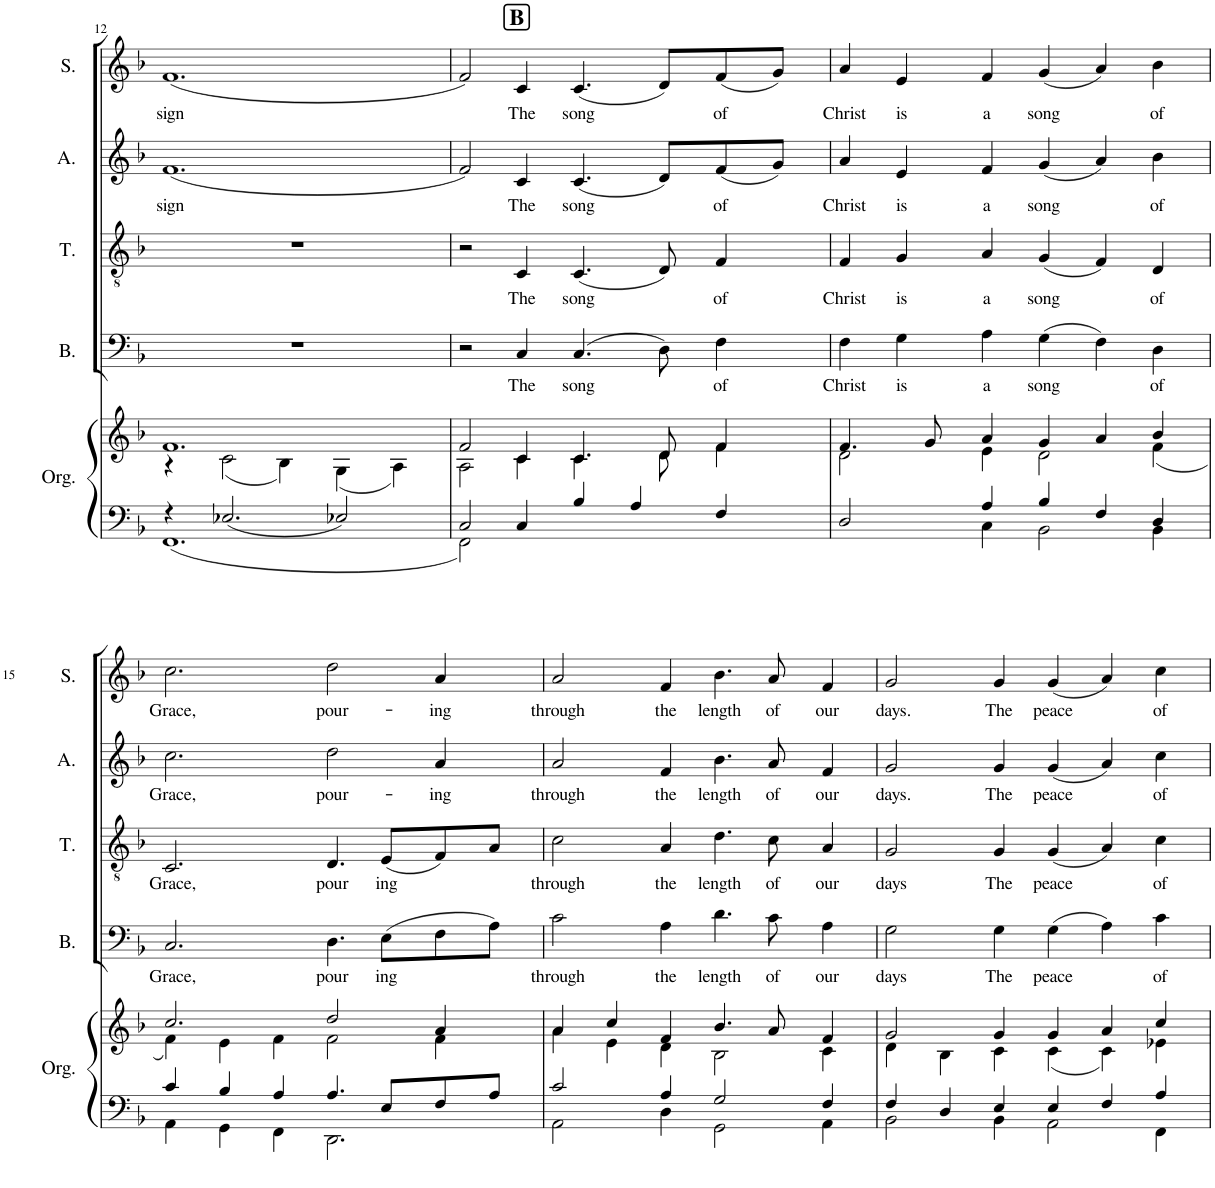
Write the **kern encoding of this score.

**kern	**kern	**kern	**text	**kern	**text	**kern	**text	**kern	**text
*part5	*part5	*part4	*part4	*part3	*part3	*part2	*part2	*part1	*part1
*staff6	*staff5	*staff4	*staff4	*staff3	*staff3	*staff2	*staff2	*staff1	*staff1
*I"Organ	*	*I"Bass	*	*I"Tenor	*	*I"Alto	*	*I"Soprano	*
*I'Org.	*	*I'B.	*	*I'T.	*	*I'A.	*	*I'S.	*
!!LO:PB:g=z
*clefF4	*clefG2	*clefF4	*	*clefGv2	*	*clefG2	*	*clefG2	*
*k[b-]	*k[b-]	*k[b-]	*	*k[b-]	*	*k[b-]	*	*k[b-]	*
*M3/2	*M3/2	*M3/2	*	*M3/2	*	*M3/2	*	*M3/2	*
=12	=12	=12	=12	=12	=12	=12	=12	=12	=12
*^	*^	*	*	*	*	*	*	*	*
*	*^	*	*	*	*	*	*	*	*	*	*
!	!	!	!	!	!	!	!	!	!	!LO:LY:b	!	!LO:LY:b
1.ryy	4r	1.FF	1.f	4r	1.r	.	1.r	.	(1.f	sign	(1.f	sign
.	2.E-X/	.	.	(2c\	.	.	.	.	.	.	.	.
.	.	.	.	4B-\)	.	.	.	.	.	.	.	.
.	2E-X/	.	.	(4G\	.	.	.	.	.	.	.	.
.	.	.	.	4A\)	.	.	.	.	.	.	.	.
!!LO:REH:place=s1:a:B:cj:fs=14:t=B:qo=2
=13	=13	=13	=13	=13	=13	=13	=13	=13	=13	=13	=13	=13
1.ryy	2C/	2FF\	2f/	2A\	2r	.	2r	.	2f/)	.	2f/)	.
!	!	!	!	!	!	!LO:LY:b	!	!LO:LY:b	!	!LO:LY:b	!	!LO:LY:b
.	4C/	1ryy	4c/	4c\	4C/	The	4C/	The	4c/	The	4c/	The
!	!	!	!	!	!	!LO:LY:b	!	!LO:LY:b	!	!LO:LY:b	!	!LO:LY:b
.	4B-/	.	4.c/	4.c\	(4.C/	song	(4.C/	song	(4.c/	song	(4.c/	song
.	4A/	.	.	.	.	.	.	.	.	.	.	.
.	.	.	8d/	8d\	8D\)	.	8D/)	.	8d/L)	.	8d/L)	.
!	!	!	!	!	!	!LO:LY:b	!	!LO:LY:b	!	!LO:LY:b	!	!LO:LY:b
.	4F/	.	4f/	4f\	4F\	of	4F/	of	(8f/	of	(8f/	of
.	.	.	.	.	.	.	.	.	8g/J)	.	8g/J)	.
=14	=14	=14	=14	=14	=14	=14	=14	=14	=14	=14	=14	=14
!	!	!	!	!	!	!LO:LY:b	!	!LO:LY:b	!	!LO:LY:b	!	!LO:LY:b
1.ryy	2D/	2ryy	4.f/	2d\	4F\	Christ	4F/	Christ	4a/	Christ	4a/	Christ
!	!	!	!	!	!	!LO:LY:b	!	!LO:LY:b	!	!LO:LY:b	!	!LO:LY:b
.	.	.	.	.	4G\	is	4G/	is	4e/	is	4e/	is
.	.	.	8g/	.	.	.	.	.	.	.	.	.
!	!	!	!	!	!	!LO:LY:b	!	!LO:LY:b	!	!LO:LY:b	!	!LO:LY:b
.	4A/	4C\	4a/	4e\	4A\	a	4A/	a	4f/	a	4f/	a
!	!	!	!	!	!	!LO:LY:b	!	!LO:LY:b	!	!LO:LY:b	!	!LO:LY:b
.	4B-/	2BB-\	4g/	2d\	(4G\	song	(4G/	song	(4g/	song	(4g/	song
.	4F/	.	4a/	.	4F\)	.	4F/)	.	4a/)	.	4a/)	.
!	!	!	!	!	!	!LO:LY:b	!	!LO:LY:b	!	!LO:LY:b	!	!LO:LY:b
.	4D/	4BB-\	4b-/	(4f\	4D\	of	4D/	of	4b-\	of	4b-\	of
!!LO:LB:g=z
=15	=15	=15	=15	=15	=15	=15	=15	=15	=15	=15	=15	=15
!	!	!	!	!	!	!LO:LY:b	!	!LO:LY:b	!	!LO:LY:b	!	!LO:LY:b
1.ryy	4c/	4AA\	2.cc/	4f\)	2.C/	Grace,	2.C/	Grace,	2.cc\	Grace,	2.cc\	Grace,
.	4B-/	4GG\	.	4e\	.	.	.	.	.	.	.	.
.	4A/	4FF\	.	4f\	.	.	.	.	.	.	.	.
!	!	!	!	!	!	!LO:LY:b	!	!LO:LY:b	!	!LO:LY:b	!	!LO:LY:b
.	4.A/	2.DD\	2dd/	2f\	4.D\	pour	4.D/	pour	2dd\	pour-	2dd\	pour-
!	!	!	!	!	!	!LO:LY:b	!	!LO:LY:b	!	!	!	!
.	8E/L	.	.	.	(8E\L	ing	(8E/L	ing	.	.	.	.
!	!	!	!	!	!	!	!	!	!	!LO:LY:b	!	!LO:LY:b
.	8F/	.	4a/	4f\	8F\	.	8F/)	.	4a/	-ing	4a/	-ing
.	8A/J	.	.	.	8A\J)	.	8A/J	.	.	.	.	.
=16	=16	=16	=16	=16	=16	=16	=16	=16	=16	=16	=16	=16
!	!	!	!	!	!	!LO:LY:b	!	!LO:LY:b	!	!LO:LY:b	!	!LO:LY:b
1.ryy	2c/	2AA\	4a/	4a\	2c\	through	2c\	through	2a/	through	2a/	through
.	.	.	4cc/	4e\	.	.	.	.	.	.	.	.
!	!	!	!	!	!	!LO:LY:b	!	!LO:LY:b	!	!LO:LY:b	!	!LO:LY:b
.	4A/	4D\	4f/	4d\	4A\	the	4A/	the	4f/	the	4f/	the
!	!	!	!	!	!	!LO:LY:b	!	!LO:LY:b	!	!LO:LY:b	!	!LO:LY:b
.	2G/	2GG\	4.b-/	2B-\	4.d\	length	4.d\	length	4.b-\	length	4.b-\	length
!	!	!	!	!	!	!LO:LY:b	!	!LO:LY:b	!	!LO:LY:b	!	!LO:LY:b
.	.	.	8a/	.	8c\	of	8c\	of	8a/	of	8a/	of
!	!	!	!	!	!	!LO:LY:b	!	!LO:LY:b	!	!LO:LY:b	!	!LO:LY:b
.	4F/	4AA\	4f/	4c\	4A\	our	4A/	our	4f/	our	4f/	our
=17	=17	=17	=17	=17	=17	=17	=17	=17	=17	=17	=17	=17
!	!	!	!	!	!	!LO:LY:b	!	!LO:LY:b	!	!LO:LY:b	!	!LO:LY:b
1.ryy	4F/	2BB-\	2g/	4d\	2G\	days	2G/	days	2g/	days.	2g/	days.
.	4D/	.	.	4B-\	.	.	.	.	.	.	.	.
!	!	!	!	!	!	!LO:LY:b	!	!LO:LY:b	!	!LO:LY:b	!	!LO:LY:b
.	4E/	4BB-\	4g/	4c\	4G\	The	4G/	The	4g/	The	4g/	The
!	!	!	!	!	!	!LO:LY:b	!	!LO:LY:b	!	!LO:LY:b	!	!LO:LY:b
.	4E/	2AA\	4g/	(4c\	(4G\	peace	(4G/	peace	(4g/	peace	(4g/	peace
.	4F/	.	4a/	4c\)	4A\)	.	4A/)	.	4a/)	.	4a/)	.
!	!	!	!	!	!	!LO:LY:b	!	!LO:LY:b	!	!LO:LY:b	!	!LO:LY:b
.	4A/	4FF\	4cc/	4e-X\	4c\	of	4c\	of	4cc\	of	4cc\	of
*v	*v	*v	*	*	*	*	*	*	*	*	*	*
*	*v	*v	*	*	*	*	*	*	*	*
=	=	=	=	=	=	=	=	=	=
*-	*-	*-	*-	*-	*-	*-	*-	*-	*-
